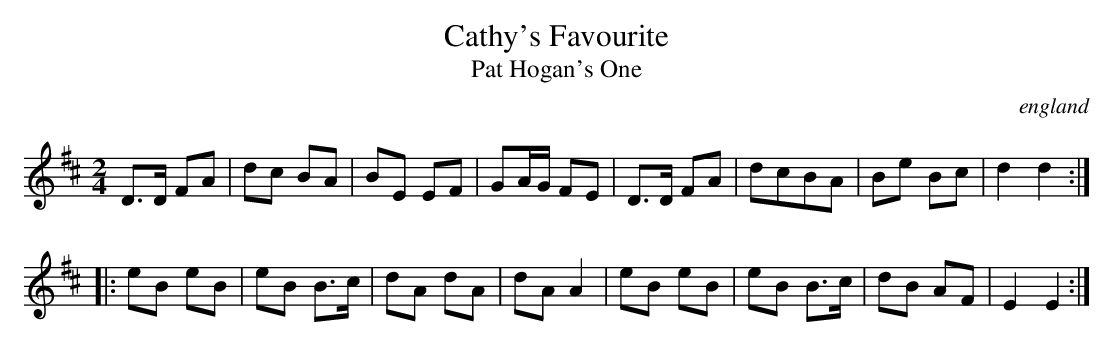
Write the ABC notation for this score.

X:1
T:Cathy's Favourite
T:Pat Hogan's One
O:england
M:2/4
L:1/8
K:D
D>D FA|dc BA|BE EF|GA/G/ FE|D>D FA|dcBA|Be Bc|d2 d2:|
K:Edor
|:eB eB|eB B>c|dA dA|dA A2|eB eB|eB B>c|dB AF|E2 E2:|
